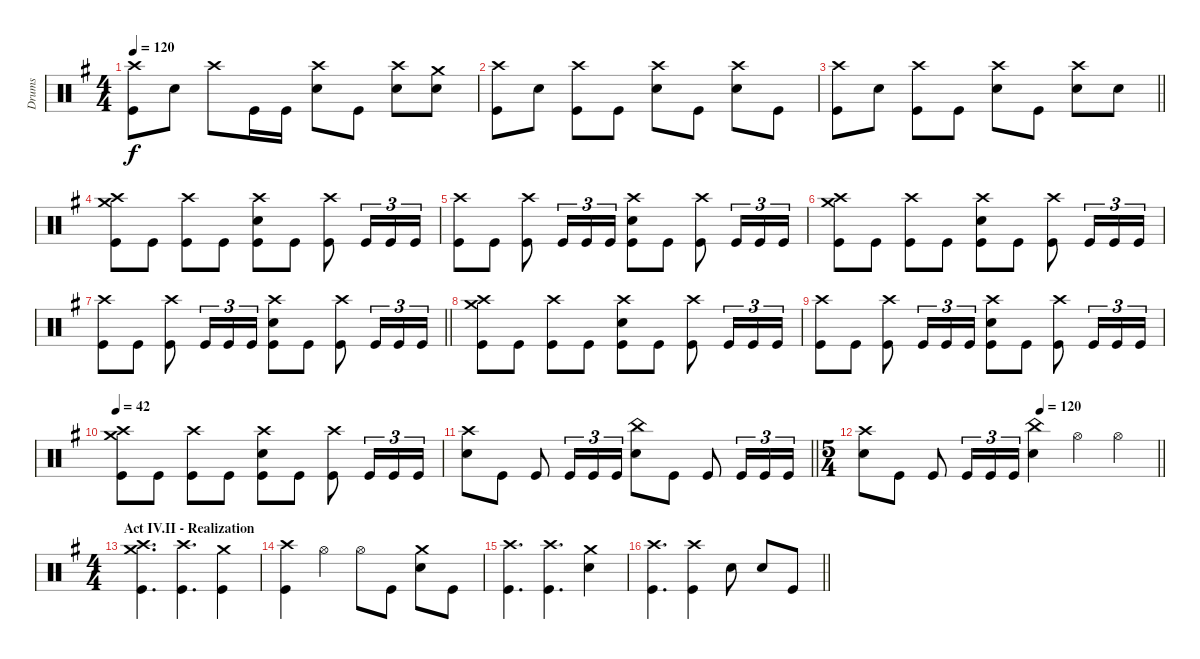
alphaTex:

\track ("Drums" "Drums") {instrument percussion}
\staff
\articulation defaults
\ts (4 4)
\tempo 120
\clef neutral
\ks eminor
("Crash high (hit)" "Kick (hit)").8{dy f} "Electric Snare (hit)".8 "Crash high (hit)".8 "Kick (hit)".16 "Kick (hit)".16 ("Crash high (hit)" "Electric Snare (hit)").8 "Kick (hit)".8 ("Crash high (hit)" "Electric Snare (hit)").8 ("Crash medium (hit)" "Electric Snare (hit)").8 |
("Crash high (hit)" "Kick (hit)").8 "Electric Snare (hit)".8 ("Crash high (hit)" "Kick (hit)").8 "Kick (hit)".8 ("Crash high (hit)" "Electric Snare (hit)").8 "Kick (hit)".8 ("Crash high (hit)" "Electric Snare (hit)").8 "Kick (hit)".8 |
\barLineRight lightlight
("Crash high (hit)" "Kick (hit)").8 "Electric Snare (hit)".8 ("Crash high (hit)" "Kick (hit)").8 "Kick (hit)".8 ("Crash high (hit)" "Electric Snare (hit)").8 "Kick (hit)".8 ("Crash high (hit)" "Electric Snare (hit)").8 "Electric Snare (hit)".8 |
\section ("" "")
("Crash high (hit)" "Crash medium (hit)" "Kick (hit)").8 "Kick (hit)".8 ("Crash high (hit)" "Kick (hit)").8 "Kick (hit)".8 ("Crash high (hit)" "Electric Snare (hit)" "Kick (hit)").8 "Kick (hit)".8 ("Crash high (hit)" "Kick (hit)").8 "Kick (hit)".16{tu (3 2)} "Kick (hit)".16{tu (3 2)} "Kick (hit)".16{tu (3 2)} |
("Crash high (hit)" "Kick (hit)").8 "Kick (hit)".8 ("Crash high (hit)" "Kick (hit)").8 "Kick (hit)".16{tu (3 2)} "Kick (hit)".16{tu (3 2)} "Kick (hit)".16{tu (3 2)} ("Crash high (hit)" "Electric Snare (hit)" "Kick (hit)").8 "Kick (hit)".8 ("Crash high (hit)" "Kick (hit)").8 "Kick (hit)".16{tu (3 2)} "Kick (hit)".16{tu (3 2)} "Kick (hit)".16{tu (3 2)} |
("Crash high (hit)" "Crash medium (hit)" "Kick (hit)").8 "Kick (hit)".8 ("Crash high (hit)" "Kick (hit)").8 "Kick (hit)".8 ("Crash high (hit)" "Electric Snare (hit)" "Kick (hit)").8 "Kick (hit)".8 ("Crash high (hit)" "Kick (hit)").8 "Kick (hit)".16{tu (3 2)} "Kick (hit)".16{tu (3 2)} "Kick (hit)".16{tu (3 2)} |
\barLineRight lightlight
("Crash high (hit)" "Kick (hit)").8 "Kick (hit)".8 ("Crash high (hit)" "Kick (hit)").8 "Kick (hit)".16{tu (3 2)} "Kick (hit)".16{tu (3 2)} "Kick (hit)".16{tu (3 2)} ("Crash high (hit)" "Electric Snare (hit)" "Kick (hit)").8 "Kick (hit)".8 ("Crash high (hit)" "Kick (hit)").8 "Kick (hit)".16{tu (3 2)} "Kick (hit)".16{tu (3 2)} "Kick (hit)".16{tu (3 2)} |
("Crash high (hit)" "Crash medium (hit)" "Kick (hit)").8 "Kick (hit)".8 ("Crash high (hit)" "Kick (hit)").8 "Kick (hit)".8 ("Crash high (hit)" "Electric Snare (hit)" "Kick (hit)").8 "Kick (hit)".8 ("Crash high (hit)" "Kick (hit)").8 "Kick (hit)".16{tu (3 2)} "Kick (hit)".16{tu (3 2)} "Kick (hit)".16{tu (3 2)} |
("Crash high (hit)" "Kick (hit)").8 "Kick (hit)".8 ("Crash high (hit)" "Kick (hit)").8 "Kick (hit)".16{tu (3 2)} "Kick (hit)".16{tu (3 2)} "Kick (hit)".16{tu (3 2)} ("Crash high (hit)" "Electric Snare (hit)" "Kick (hit)").8 "Kick (hit)".8 ("Crash high (hit)" "Kick (hit)").8 "Kick (hit)".16{tu (3 2)} "Kick (hit)".16{tu (3 2)} "Kick (hit)".16{tu (3 2)} |
\tempo 42
("Crash high (hit)" "Crash medium (hit)" "Kick (hit)").8 "Kick (hit)".8 ("Crash high (hit)" "Kick (hit)").8 "Kick (hit)".8 ("Crash high (hit)" "Electric Snare (hit)" "Kick (hit)").8 "Kick (hit)".8 ("Crash high (hit)" "Kick (hit)").8 "Kick (hit)".16{tu (3 2)} "Kick (hit)".16{tu (3 2)} "Kick (hit)".16{tu (3 2)} |
\barLineRight lightlight
("Crash high (hit)" "Electric Snare (hit)").8 "Kick (hit)".8 "Kick (hit)".8 "Kick (hit)".16{tu (3 2)} "Kick (hit)".16{tu (3 2)} "Kick (hit)".16{tu (3 2)} ("China (hit)" "Electric Snare (hit)").8 "Kick (hit)".8 "Kick (hit)".8 "Kick (hit)".16{tu (3 2)} "Kick (hit)".16{tu (3 2)} "Kick (hit)".16{tu (3 2)} |
\ts (5 4)
\tempo (120 0.6)
\barLineRight lightlight
("Crash high (hit)" "Electric Snare (hit)").8 "Kick (hit)".8 "Kick (hit)".8 "Kick (hit)".16{tu (3 2)} "Kick (hit)".16{tu (3 2)} "Kick (hit)".16{tu (3 2)} ("China (hit)" "Electric Snare (hit)").4 "Hi-Hat (open)".4 "Hi-Hat (open)".4 |
\ts (4 4)
\section ("" "Act IV.II - Realization")
("Crash high (hit)" "Crash medium (hit)" "Kick (hit)").4{d} ("Crash high (hit)" "Kick (hit)").4{d} ("Crash medium (hit)" "Kick (hit)").4 |
("Crash high (hit)" "Kick (hit)").4 "Hi-Hat (open)".4 "Hi-Hat (open)".8 "Kick (hit)".8 ("Crash medium (hit)" "Electric Snare (hit)").8 "Kick (hit)".8 |
("Crash high (hit)" "Kick (hit)").4{d} ("Crash high (hit)" "Kick (hit)").4{d} ("Crash medium (hit)" "Electric Snare (hit)").4 |
\barLineRight lightlight
("Crash high (hit)" "Kick (hit)").4{d} ("Crash high (hit)" "Kick (hit)").4 "Electric Snare (hit)".8 "Electric Snare (hit)".8 "Kick (hit)".8
